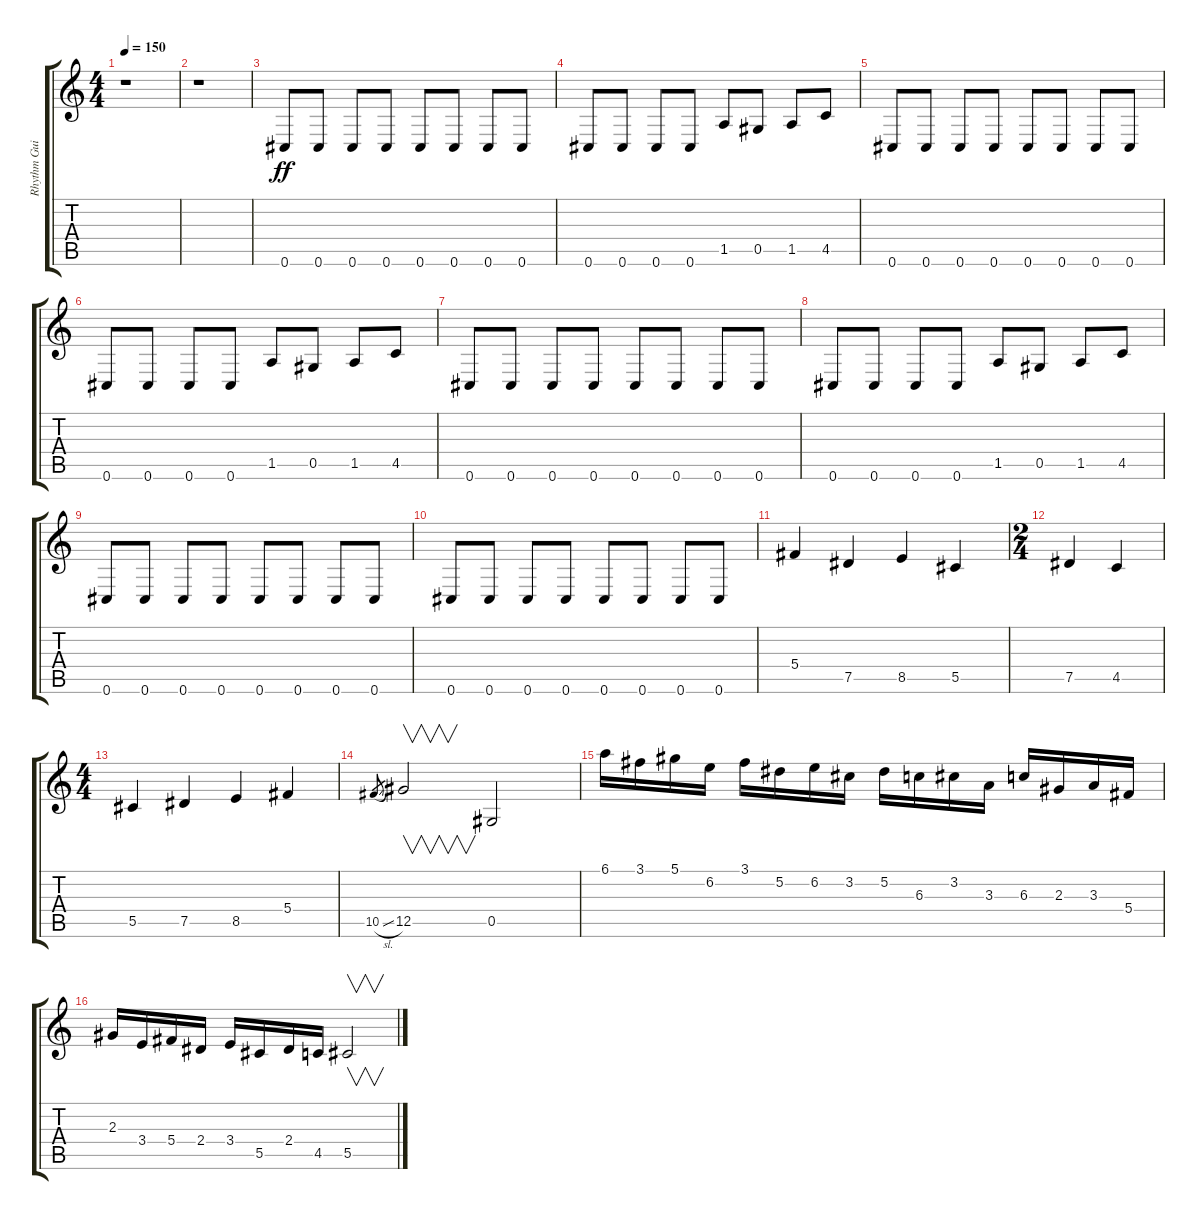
\track ("Rhythm Guitar" "Rhythm Gui") {instrument overdrivenguitar}
\staff {score tabs}
\tuning (Eb4 Bb3 Gb3 Db3 Ab2 Db2) {hide}
\ts (4 4)
\tempo 150
\clef g2
\ks c
r.1{dy ff} |
r.1 |
0.6.8 0.6.8 0.6.8 0.6.8 0.6.8 0.6.8 0.6.8 0.6.8 |
0.6.8 0.6.8 0.6.8 0.6.8 1.5.8 0.5.8 1.5.8 4.5.8 |
0.6.8 0.6.8 0.6.8 0.6.8 0.6.8 0.6.8 0.6.8 0.6.8 |
0.6.8 0.6.8 0.6.8 0.6.8 1.5.8 0.5.8 1.5.8 4.5.8 |
0.6.8 0.6.8 0.6.8 0.6.8 0.6.8 0.6.8 0.6.8 0.6.8 |
0.6.8 0.6.8 0.6.8 0.6.8 1.5.8 0.5.8 1.5.8 4.5.8 |
0.6.8 0.6.8 0.6.8 0.6.8 0.6.8 0.6.8 0.6.8 0.6.8 |
0.6.8 0.6.8 0.6.8 0.6.8 0.6.8 0.6.8 0.6.8 0.6.8 |
5.4.4 7.5.4 8.5.4 5.5.4 |
\ts (2 4)
7.5.4 4.5.4 |
\ts (4 4)
5.5.4 7.5.4 8.5.4 5.4.4 |
10.5{sl}.8{gr} 12.5.2{v} 0.5.2 |
6.1.16 3.1.16 5.1.16 6.2.16 3.1.16 5.2.16 6.2.16 3.2.16 5.2.16 6.3.16 3.2.16 3.3.16 6.3.16 2.3.16 3.3.16 5.4.16 |
2.3.16 3.4.16 5.4.16 2.4.16 3.4.16 5.5.16 2.4.16 4.5.16 5.5.2{v}
